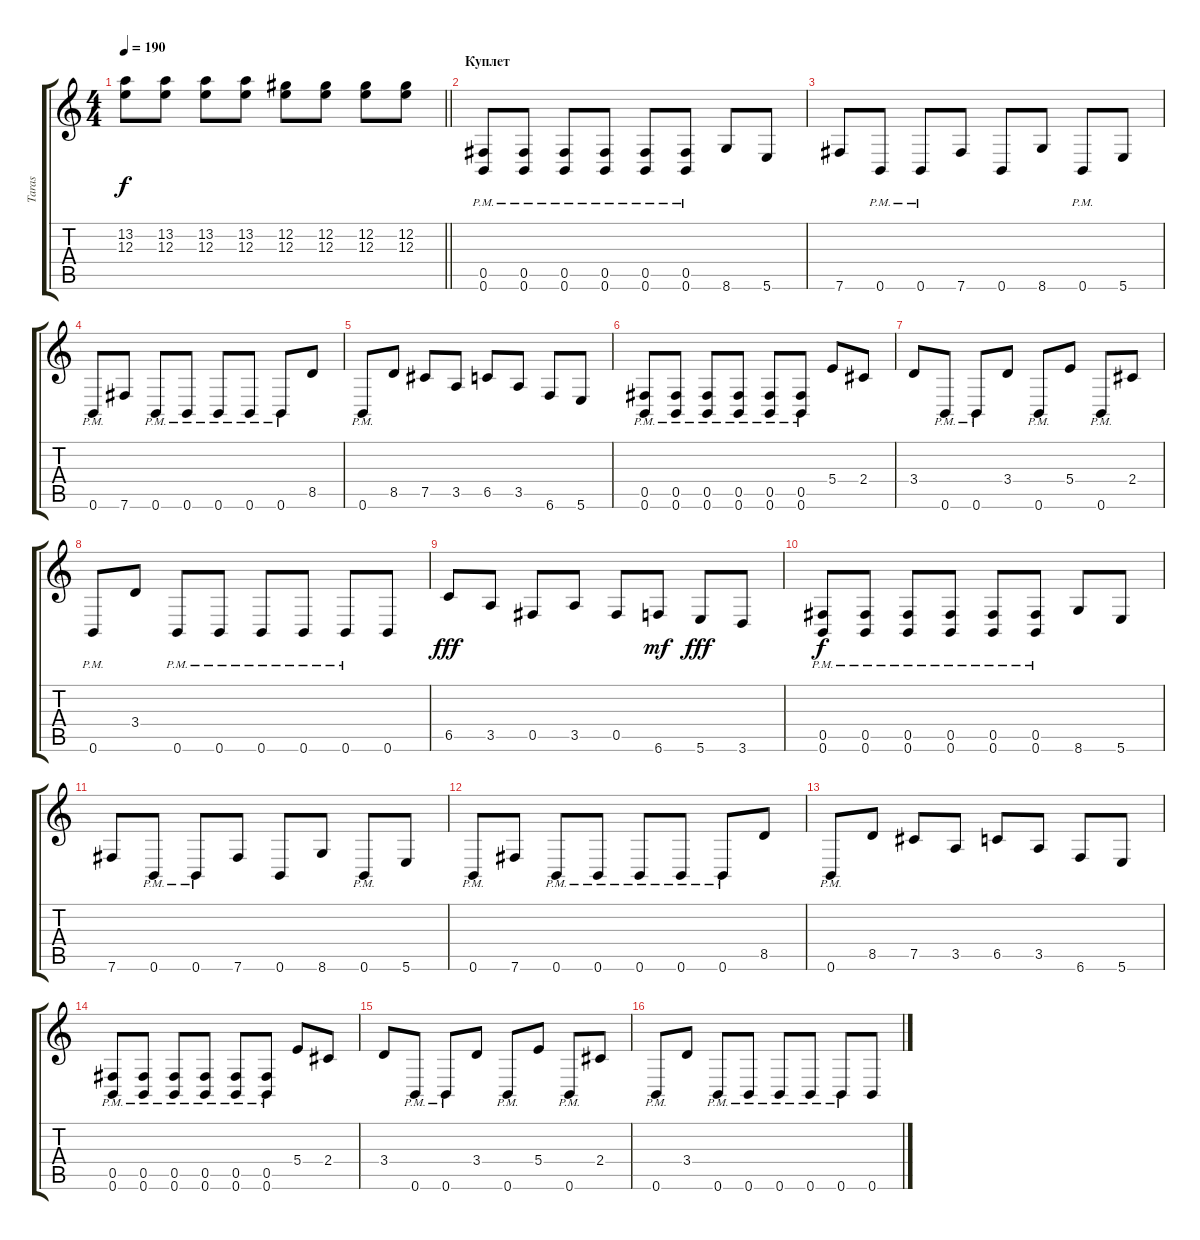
\track ("Taras" "Taras") {instrument distortionguitar}
\staff {score tabs}
\tuning (Db4 Ab3 E3 B2 Gb2 B1) {hide}
\ts (4 4)
\tempo 190
\clef g2
\barLineRight lightlight
\ks c
(13.2 12.3).8{dy f} (13.2 12.3).8 (13.2 12.3).8 (13.2 12.3).8 (12.2 12.3).8 (12.2 12.3).8 (12.2 12.3).8 (12.2 12.3).8 |
\section ("" "Куплет")
(0.5{pm} 0.6{pm}).8 (0.5{pm} 0.6{pm}).8 (0.5{pm} 0.6{pm}).8 (0.5{pm} 0.6{pm}).8 (0.5{pm} 0.6{pm}).8 (0.5{pm} 0.6{pm}).8 8.6.8 5.6.8 |
7.6.8 0.6{pm}.8 0.6{pm}.8 7.6.8 0.6.8 8.6.8 0.6{pm}.8 5.6.8 |
0.6{pm}.8 7.6.8 0.6{pm}.8 0.6{pm}.8 0.6{pm}.8 0.6{pm}.8 0.6{pm}.8 8.5.8 |
0.6{pm}.8 8.5.8 7.5.8 3.5.8 6.5.8 3.5.8 6.6.8 5.6.8 |
(0.5{pm} 0.6{pm}).8 (0.5{pm} 0.6{pm}).8 (0.5{pm} 0.6{pm}).8 (0.5{pm} 0.6{pm}).8 (0.5{pm} 0.6{pm}).8 (0.5{pm} 0.6{pm}).8 5.4.8 2.4.8 |
3.4.8 0.6{pm}.8 0.6{pm}.8 3.4.8 0.6{pm}.8 5.4.8 0.6{pm}.8 2.4.8 |
0.6{pm}.8 3.4.8 0.6{pm}.8 0.6{pm}.8 0.6{pm}.8 0.6{pm}.8 0.6{pm}.8 0.6.8 |
6.5.8{dy fff} 3.5.8 0.5.8 3.5.8 0.5.8 6.6.8{dy mf} 5.6.8{dy fff} 3.6.8 |
(0.5{pm} 0.6{pm}).8{dy f} (0.5{pm} 0.6{pm}).8 (0.5{pm} 0.6{pm}).8 (0.5{pm} 0.6{pm}).8 (0.5{pm} 0.6{pm}).8 (0.5{pm} 0.6{pm}).8 8.6.8 5.6.8 |
7.6.8 0.6{pm}.8 0.6{pm}.8 7.6.8 0.6.8 8.6.8 0.6{pm}.8 5.6.8 |
0.6{pm}.8 7.6.8 0.6{pm}.8 0.6{pm}.8 0.6{pm}.8 0.6{pm}.8 0.6{pm}.8 8.5.8 |
0.6{pm}.8 8.5.8 7.5.8 3.5.8 6.5.8 3.5.8 6.6.8 5.6.8 |
(0.5{pm} 0.6{pm}).8 (0.5{pm} 0.6{pm}).8 (0.5{pm} 0.6{pm}).8 (0.5{pm} 0.6{pm}).8 (0.5{pm} 0.6{pm}).8 (0.5{pm} 0.6{pm}).8 5.4.8 2.4.8 |
3.4.8 0.6{pm}.8 0.6{pm}.8 3.4.8 0.6{pm}.8 5.4.8 0.6{pm}.8 2.4.8 |
0.6{pm}.8 3.4.8 0.6{pm}.8 0.6{pm}.8 0.6{pm}.8 0.6{pm}.8 0.6{pm}.8 0.6.8
